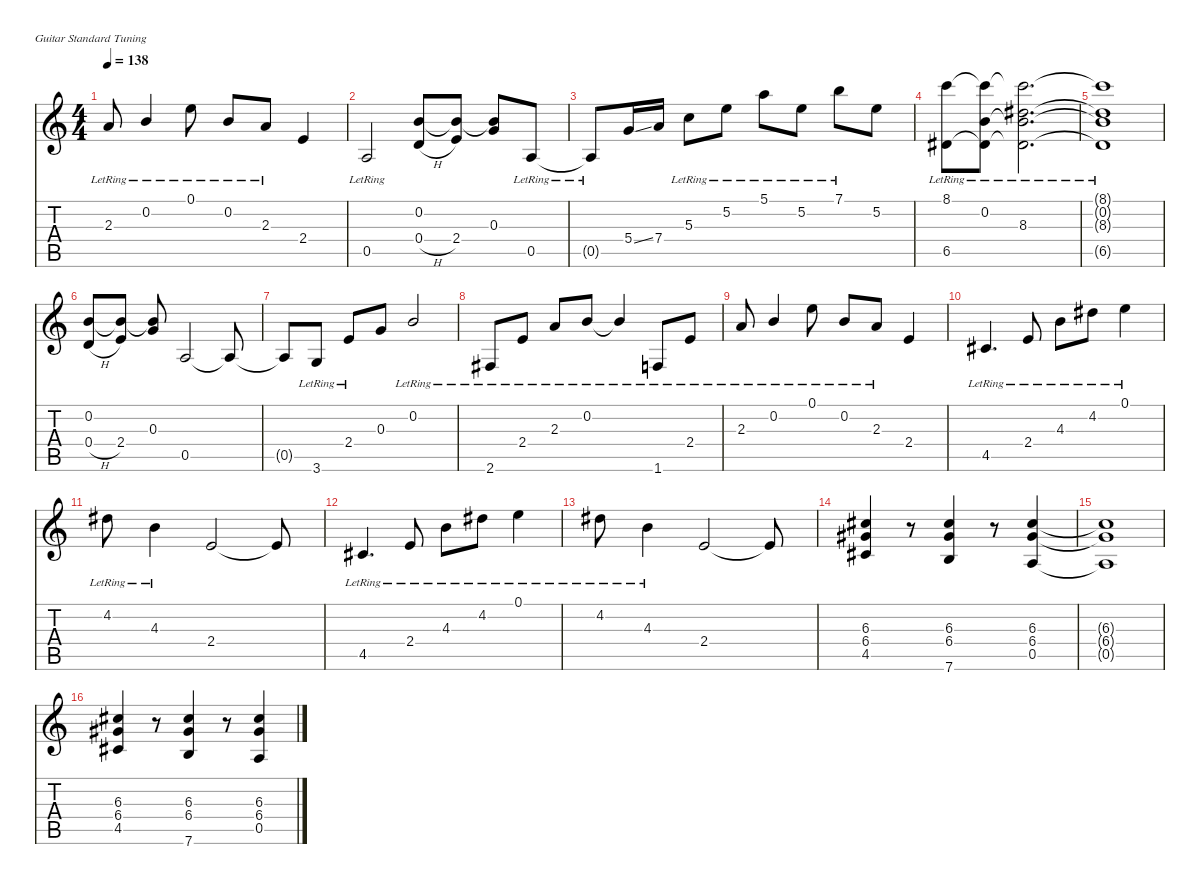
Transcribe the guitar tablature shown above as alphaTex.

\defaultSystemsLayout 4
\hideDynamics
\bracketExtendMode nobrackets
\singleTrackTrackNamePolicy hidden
\multiTrackTrackNamePolicy hidden
\otherSystemsTrackNameOrientation horizontal
\track ("Acoustic Guitar" "s.guit.") {instrument acousticguitarsteel}
\staff {score tabs}
\tuning (E4 B3 G3 D3 A2 E2)
\ts (4 4)
\tempo 138
\clef g2
\ks c
2.3{lr}.8{dy f beam Up} 0.2{lr}.4{beam Up} 0.1{lr}.8{beam Down} 0.2{lr}.8{beam Up} 2.3{lr}.8{beam Up} 2.4.4{beam Up} |
0.5{lr}.2{beam Up} (0.2 0.4{h}).8{beam Up} (2.4 0.2{t}).8{beam Up} (0.2{t} 0.3).8{beam Up} 0.5{lr}.8{beam Up} |
0.5{lr t}.8{beam Up} 5.4{ss}.16{beam Up} 7.4.16{beam Up} 5.3{lr}.8{beam Down} 5.2{lr}.8{beam Down} 5.1{lr}.8{beam Down} 5.2{lr}.8{beam Down} 7.1{lr}.8{beam Down} 5.2.8{beam Down} |
(8.1{lr} 6.5{lr acc #}).8{beam Down} (0.2{lr} 8.1{lr t} 6.5{lr t acc #}).8{beam Down} (8.1{lr t} 0.2{lr t} 8.3{lr acc #} 6.5{lr t acc #}).2{d beam Down} |
(8.1{lr t} 0.2{lr t} 8.3{lr t acc #} 6.5{lr t acc #}).1{beam Down} |
(0.2 0.4{h}).8{beam Up} (2.4 0.2{t}).8{beam Up} (0.2{t} 0.3).8{beam Up} 0.5.2{beam Up} 0.5{t}.8{beam Up} |
0.5{t}.8{beam Up} 3.6{lr}.8{beam Up} 2.4{lr}.8{beam Up} 0.3.8{beam Up} 0.2{lr}.2{beam Up} |
2.6{lr acc #}.8{beam Up} 2.4{lr}.8{beam Up} 2.3{lr}.8{beam Up} 0.2{lr}.8{beam Up} 0.2{lr t}.4{beam Up} 1.6{lr}.8{beam Up} 2.4{lr}.8{beam Up} |
2.3{lr}.8{beam Up} 0.2{lr}.4{beam Up} 0.1{lr}.8{beam Down} 0.2{lr}.8{beam Up} 2.3{lr}.8{beam Up} 2.4.4{beam Up} |
4.5{lr acc #}.4{d beam Up} 2.4{lr}.8{beam Up} 4.3{lr}.8{beam Down} 4.2{lr acc #}.8{beam Down} 0.1{lr}.4{beam Down} |
4.2{lr acc #}.8{beam Down} 4.3{lr}.4{beam Down} 2.4.2{beam Up} 2.4{t}.8{beam Up} |
4.5{lr acc #}.4{d beam Up} 2.4{lr}.8{beam Up} 4.3{lr}.8{beam Down} 4.2{lr acc #}.8{beam Down} 0.1{lr}.4{beam Down} |
4.2{lr acc #}.8{beam Down} 4.3{lr}.4{beam Down} 2.4.2{beam Up} 2.4{t}.8{beam Up} |
(6.3{acc #} 6.4{acc #} 4.5{acc #}).4{beam Up} r.8{beam Up} (6.3{acc #} 6.4{acc #} 7.6).4{beam Up} r.8{beam Up} (6.3{acc #} 6.4{acc #} 0.5).4{beam Up} |
(6.3{t acc #} 6.4{t acc #} 0.5{t}).1{beam Up} |
(6.3{acc #} 6.4{acc #} 4.5{acc #}).4{beam Up} r.8{beam Up} (6.3{acc #} 6.4{acc #} 7.6).4{beam Up} r.8{beam Up} (6.3{acc #} 6.4{acc #} 0.5).4{beam Up}
